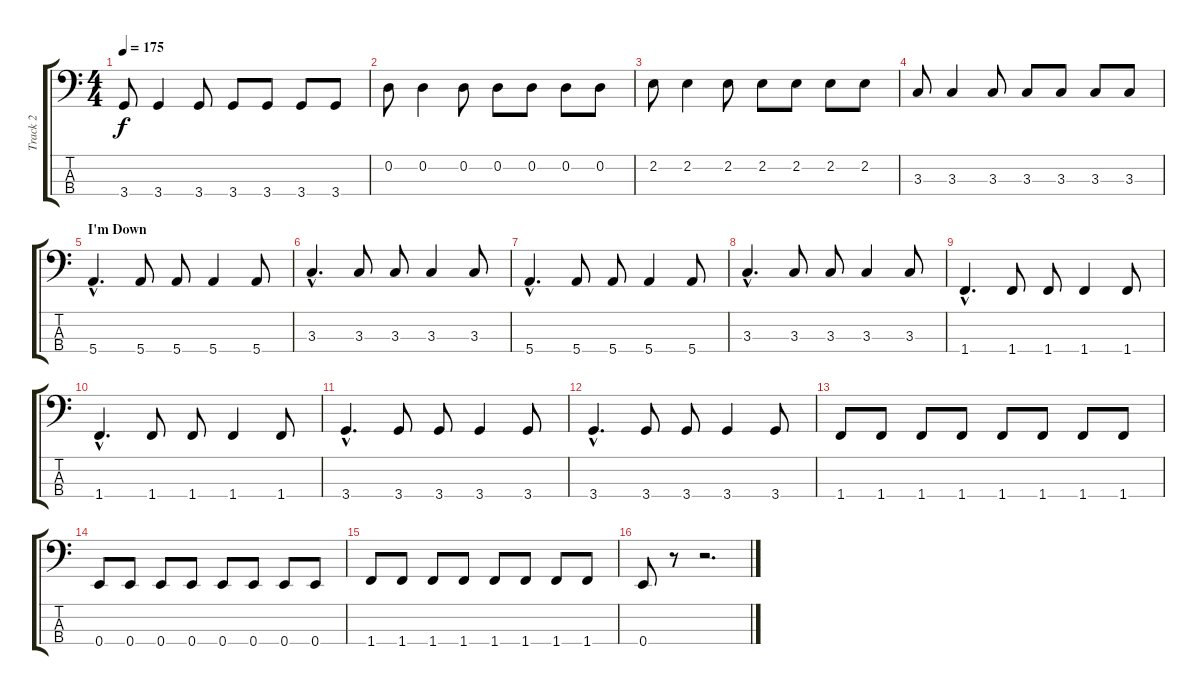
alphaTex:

\track ("Track 2" "Track 2") {instrument electricbasspick}
\staff {score tabs}
\tuning (G2 D2 A1 E1) {hide}
\ts (4 4)
\tempo 175
\clef f4
\ks c
3.4.8{dy f} 3.4.4 3.4.8 3.4.8 3.4.8 3.4.8 3.4.8 |
0.2.8 0.2.4 0.2.8 0.2.8 0.2.8 0.2.8 0.2.8 |
2.2.8 2.2.4 2.2.8 2.2.8 2.2.8 2.2.8 2.2.8 |
3.3.8 3.3.4 3.3.8 3.3.8 3.3.8 3.3.8 3.3.8 |
\section ("" "I'm Down")
5.4{hac}.4{d} 5.4.8 5.4.8 5.4.4 5.4.8 |
3.3{hac}.4{d} 3.3.8 3.3.8 3.3.4 3.3.8 |
5.4{hac}.4{d} 5.4.8 5.4.8 5.4.4 5.4.8 |
3.3{hac}.4{d} 3.3.8 3.3.8 3.3.4 3.3.8 |
1.4{hac}.4{d} 1.4.8 1.4.8 1.4.4 1.4.8 |
1.4{hac}.4{d} 1.4.8 1.4.8 1.4.4 1.4.8 |
3.4{hac}.4{d} 3.4.8 3.4.8 3.4.4 3.4.8 |
3.4{hac}.4{d} 3.4.8 3.4.8 3.4.4 3.4.8 |
1.4.8 1.4.8 1.4.8 1.4.8 1.4.8 1.4.8 1.4.8 1.4.8 |
0.4.8 0.4.8 0.4.8 0.4.8 0.4.8 0.4.8 0.4.8 0.4.8 |
1.4.8 1.4.8 1.4.8 1.4.8 1.4.8 1.4.8 1.4.8 1.4.8 |
0.4.8 r.8 r.2{d}
